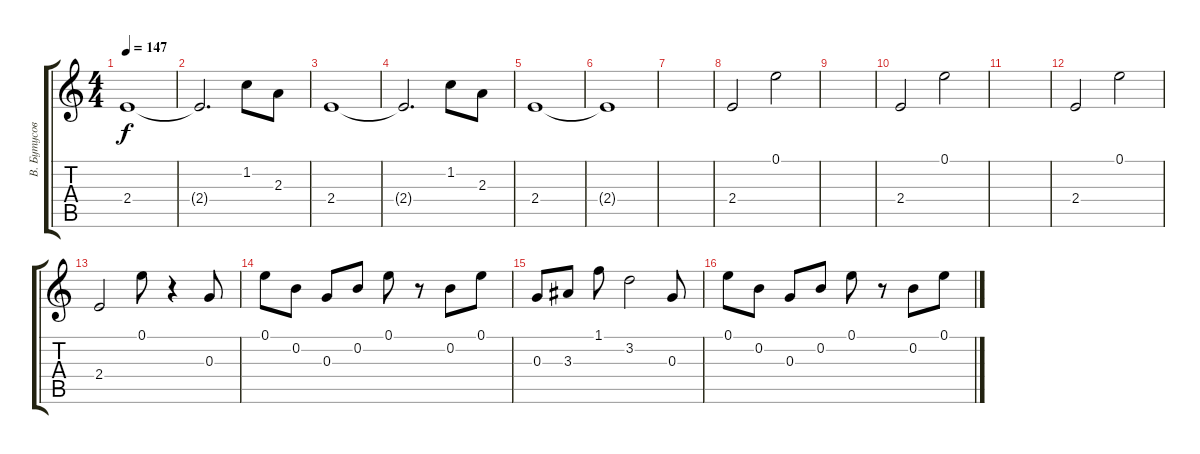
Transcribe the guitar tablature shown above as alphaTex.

\track ("В. Бутусов" "В. Бутусов") {instrument overdrivenguitar}
\staff {score tabs}
\tuning (E4 B3 G3 D3 A2 E2) {hide}
\ts (4 4)
\tempo 147
\clef g2
\ks c
2.4.1{dy f} |
2.4{t}.2{d} 1.2.8 2.3.8 |
2.4.1 |
2.4{t}.2{d} 1.2.8 2.3.8 |
2.4.1 |
2.4{t}.1 |
|
2.4.2 0.1.2 |
|
2.4.2 0.1.2 |
|
2.4.2 0.1.2 |
2.4.2 0.1.8 r.4 0.3.8{instrument electricguitarjazz} |
0.1.8 0.2.8 0.3.8 0.2.8 0.1.8 r.8 0.2.8 0.1.8 |
0.3.8 3.3.8 1.1.8 3.2.2 0.3.8 |
0.1.8 0.2.8 0.3.8 0.2.8 0.1.8 r.8 0.2.8 0.1.8
